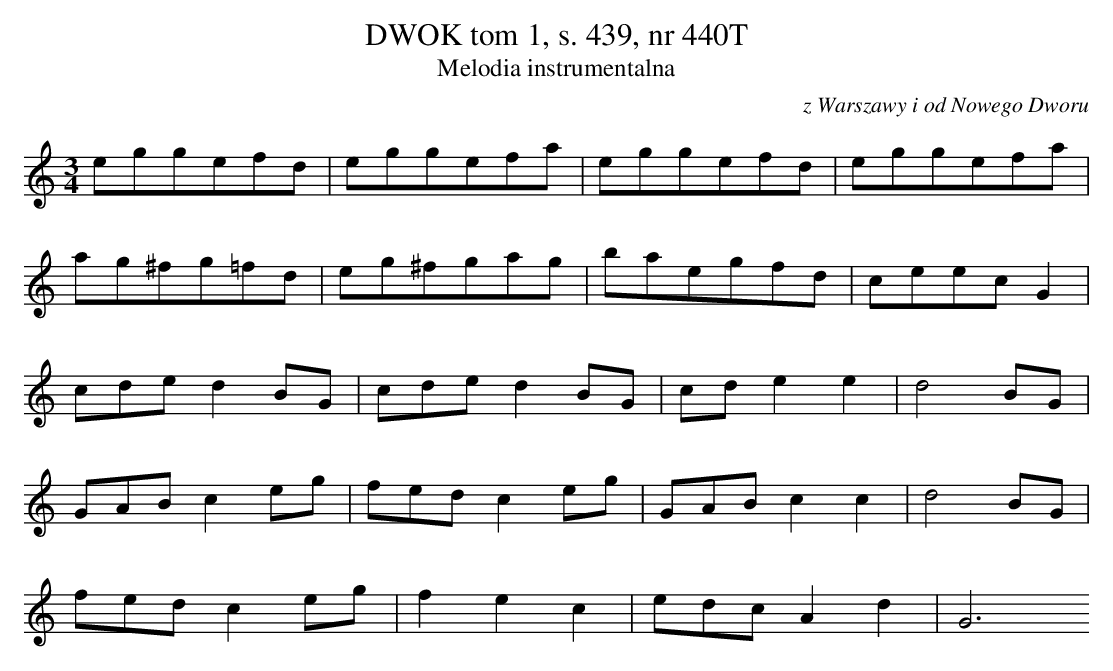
X:1
T: DWOK tom 1, s. 439, nr 440T
T: Melodia instrumentalna
O: z Warszawy i od Nowego Dworu
M: 3/4
L: 1/8
K: C
eggefd | eggefa | eggefd | eggefa |
ag^fg=fd | eg^fgag | baegfd | ceecG2 |
cded2BG | cded2BG | cde2e2 | d4BG |
GABc2eg | fedc2eg | GABc2c2 | d4BG |
fedc2eg | f2e2c2 | edcA2d2 | G6
